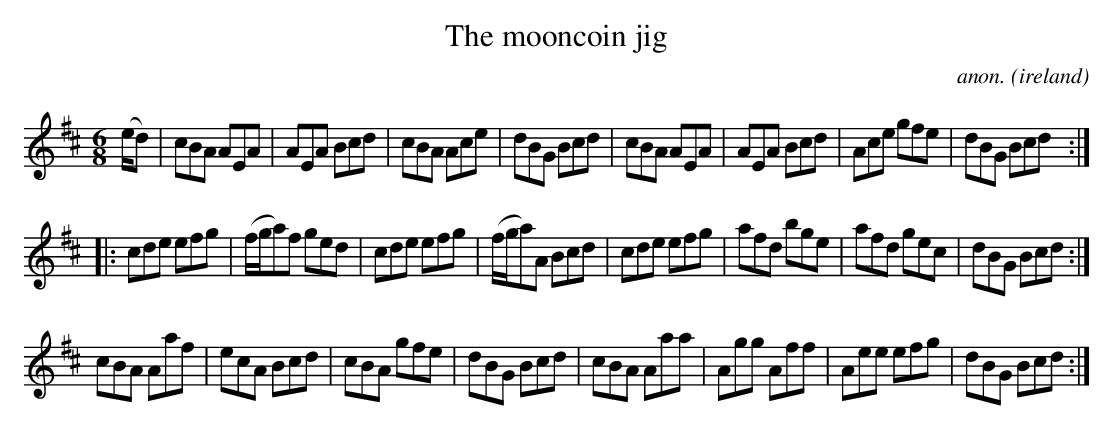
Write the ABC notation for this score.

X:1
T:The mooncoin jig
O:ireland
C:anon.
M:6/8
L:1/8
K:D
(e/d)|cBA AEA|AEA Bcd|cBA Ace|dBG Bcd|cBA AEA|AEA Bcd|Ace gfe|dBG Bcd:|
|:cde efg|(f/g/a)f ged|cde efg|(f/g/a)A Bcd|cde efg|afd bge|afd gec|dBG Bcd:|
cBA Aaf|ecA Bcd|cBA gfe|dBG Bcd|cBA Aaa|Agg Aff|Aee efg|dBG Bcd:|
